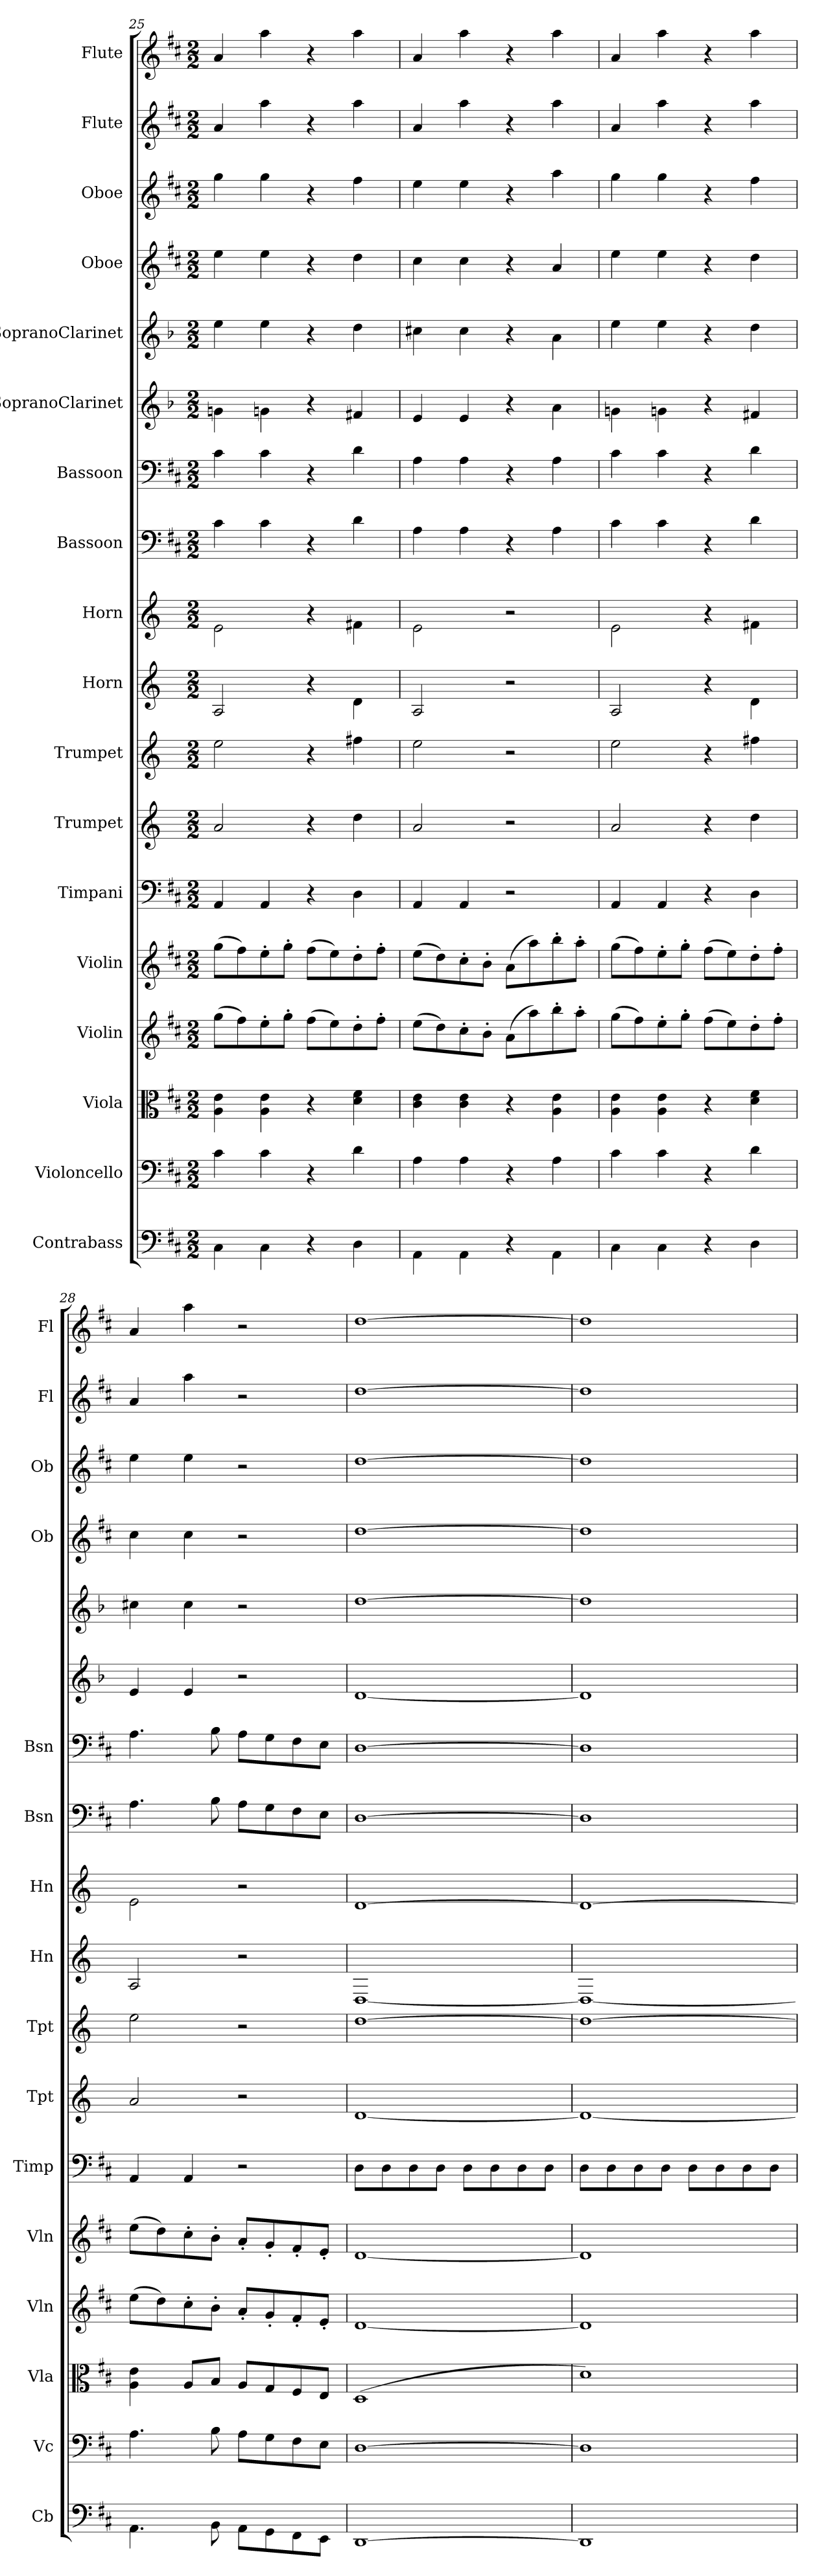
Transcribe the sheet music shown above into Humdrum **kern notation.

**kern	**kern	**kern	**kern	**kern	**kern	**kern	**kern	**kern	**kern	**kern	**kern	**kern	**kern	**kern	**kern	**kern	**kern
*part18	*part17	*part16	*part15	*part14	*part13	*part12	*part11	*part10	*part9	*part8	*part7	*part6	*part5	*part4	*part3	*part2	*part1
*staff18	*staff17	*staff16	*staff15	*staff14	*staff13	*staff12	*staff11	*staff10	*staff9	*staff8	*staff7	*staff6	*staff5	*staff4	*staff3	*staff2	*staff1
*I"Contrabass	*I"Violoncello	*I"Viola	*I"Violin	*I"Violin	*I"Timpani	*I"Trumpet	*I"Trumpet	*I"Horn	*I"Horn	*I"Bassoon	*I"Bassoon	*I"SopranoClarinet	*I"SopranoClarinet	*I"Oboe	*I"Oboe	*I"Flute	*I"Flute
*I'Cb	*I'Vc	*I'Vla	*I'Vln	*I'Vln	*I'Timp	*I'Tpt	*I'Tpt	*I'Hn	*I'Hn	*I'Bsn	*I'Bsn	*	*	*I'Ob	*I'Ob	*I'Fl	*I'Fl
*clefF4	*clefF4	*clefC3	*clefG2	*clefG2	*clefF4	*clefG2	*clefG2	*clefG2	*clefG2	*clefF4	*clefF4	*clefG2	*clefG2	*clefG2	*clefG2	*clefG2	*clefG2
*k[f#c#]	*k[f#c#]	*k[f#c#]	*k[f#c#]	*k[f#c#]	*k[f#c#]	*k[]	*k[]	*k[]	*k[]	*k[f#c#]	*k[f#c#]	*k[b-]	*k[b-]	*k[f#c#]	*k[f#c#]	*k[f#c#]	*k[f#c#]
*M2/2	*M2/2	*M2/2	*M2/2	*M2/2	*M2/2	*M2/2	*M2/2	*M2/2	*M2/2	*M2/2	*M2/2	*M2/2	*M2/2	*M2/2	*M2/2	*M2/2	*M2/2
=25	=25	=25	=25	=25	=25	=25	=25	=25	=25	=25	=25	=25	=25	=25	=25	=25	=25
4C#\	4c#\	4A\ 4e\	(8gg\L	(8gg\L	4AA/	2a/	2ee\	2A/	2e\	4c#\	4c#\	4gn\	4ee\	4ee\	4gg\	4a/	4a/
.	.	.	8ff#\)	8ff#\)	.	.	.	.	.	.	.	.	.	.	.	.	.
4C#\	4c#\	4A\ 4e\	8ee'\	8ee'\	4AA/	.	.	.	.	4c#\	4c#\	4gn\	4ee\	4ee\	4gg\	4aa\	4aa\
.	.	.	8gg'\J	8gg'\J	.	.	.	.	.	.	.	.	.	.	.	.	.
4r	4r	4r	(8ff#\L	(8ff#\L	4r	4r	4r	4r	4r	4r	4r	4r	4r	4r	4r	4r	4r
.	.	.	8ee\)	8ee\)	.	.	.	.	.	.	.	.	.	.	.	.	.
4D\	4d\	4d\ 4f#\	8dd'\	8dd'\	4D\	4dd\	4ff#X\	4d\	4f#X\	4d\	4d\	4f#X/	4dd\	4dd\	4ff#\	4aa\	4aa\
.	.	.	8ff#'\J	8ff#'\J	.	.	.	.	.	.	.	.	.	.	.	.	.
=26	=26	=26	=26	=26	=26	=26	=26	=26	=26	=26	=26	=26	=26	=26	=26	=26	=26
4AA\	4A\	4c#\ 4e\	(8ee\L	(8ee\L	4AA/	2a/	2ee\	2A/	2e\	4A\	4A\	4e/	4cc#X\	4cc#\	4ee\	4a/	4a/
.	.	.	8dd\)	8dd\)	.	.	.	.	.	.	.	.	.	.	.	.	.
4AA\	4A\	4c#\ 4e\	8cc#'\	8cc#'\	4AA/	.	.	.	.	4A\	4A\	4e/	4cc#\	4cc#\	4ee\	4aa\	4aa\
.	.	.	8b'\J	8b'\J	.	.	.	.	.	.	.	.	.	.	.	.	.
4r	4r	4r	(8a\L	(8a\L	2r	2r	2r	2r	2r	4r	4r	4r	4r	4r	4r	4r	4r
.	.	.	8aa\)	8aa\)	.	.	.	.	.	.	.	.	.	.	.	.	.
4AA\	4A\	4A\ 4e\	8bb'\	8bb'\	.	.	.	.	.	4A\	4A\	4a\	4a\	4a/	4aa\	4aa\	4aa\
.	.	.	8aa'\J	8aa'\J	.	.	.	.	.	.	.	.	.	.	.	.	.
=27	=27	=27	=27	=27	=27	=27	=27	=27	=27	=27	=27	=27	=27	=27	=27	=27	=27
4C#\	4c#\	4A\ 4e\	(8gg\L	(8gg\L	4AA/	2a/	2ee\	2A/	2e\	4c#\	4c#\	4gn\	4ee\	4ee\	4gg\	4a/	4a/
.	.	.	8ff#\)	8ff#\)	.	.	.	.	.	.	.	.	.	.	.	.	.
4C#\	4c#\	4A\ 4e\	8ee'\	8ee'\	4AA/	.	.	.	.	4c#\	4c#\	4gn\	4ee\	4ee\	4gg\	4aa\	4aa\
.	.	.	8gg'\J	8gg'\J	.	.	.	.	.	.	.	.	.	.	.	.	.
4r	4r	4r	(8ff#\L	(8ff#\L	4r	4r	4r	4r	4r	4r	4r	4r	4r	4r	4r	4r	4r
.	.	.	8ee\)	8ee\)	.	.	.	.	.	.	.	.	.	.	.	.	.
4D\	4d\	4d\ 4f#\	8dd'\	8dd'\	4D\	4dd\	4ff#X\	4d\	4f#X\	4d\	4d\	4f#X/	4dd\	4dd\	4ff#\	4aa\	4aa\
.	.	.	8ff#'\J	8ff#'\J	.	.	.	.	.	.	.	.	.	.	.	.	.
=28	=28	=28	=28	=28	=28	=28	=28	=28	=28	=28	=28	=28	=28	=28	=28	=28	=28
4.AA\	4.A\	4A\ 4e\	(8ee\L	(8ee\L	4AA/	2a/	2ee\	2A/	2e\	4.A\	4.A\	4e/	4cc#X\	4cc#\	4ee\	4a/	4a/
.	.	.	8dd\)	8dd\)	.	.	.	.	.	.	.	.	.	.	.	.	.
.	.	8A/L	8cc#'\	8cc#'\	4AA/	.	.	.	.	.	.	4e/	4cc#\	4cc#\	4ee\	4aa\	4aa\
8BB\	8B\	8B/J	8b'\J	8b'\J	.	.	.	.	.	8B\	8B\	.	.	.	.	.	.
8AA\L	8A\L	8A/L	8a'/L	8a'/L	2r	2r	2r	2r	2r	8A\L	8A\L	2r	2r	2r	2r	2r	2r
8GG\	8G\	8G/	8g'/	8g'/	.	.	.	.	.	8G\	8G\	.	.	.	.	.	.
8FF#\	8F#\	8F#/	8f#'/	8f#'/	.	.	.	.	.	8F#\	8F#\	.	.	.	.	.	.
8EE\J	8E\J	8E/J	8e'/J	8e'/J	.	.	.	.	.	8E\J	8E\J	.	.	.	.	.	.
=29	=29	=29	=29	=29	=29	=29	=29	=29	=29	=29	=29	=29	=29	=29	=29	=29	=29
[1DD\	[1D\	(1D/	[1d/	[1d/	8D\L	[1d/	[1dd\	[1D/	[1d\	[1D\	[1D\	[1d/	[1dd\	[1dd\	[1dd\	[1dd\	[1dd\
.	.	.	.	.	8D\	.	.	.	.	.	.	.	.	.	.	.	.
.	.	.	.	.	8D\	.	.	.	.	.	.	.	.	.	.	.	.
.	.	.	.	.	8D\J	.	.	.	.	.	.	.	.	.	.	.	.
.	.	.	.	.	8D\L	.	.	.	.	.	.	.	.	.	.	.	.
.	.	.	.	.	8D\	.	.	.	.	.	.	.	.	.	.	.	.
.	.	.	.	.	8D\	.	.	.	.	.	.	.	.	.	.	.	.
.	.	.	.	.	8D\J	.	.	.	.	.	.	.	.	.	.	.	.
=30	=30	=30	=30	=30	=30	=30	=30	=30	=30	=30	=30	=30	=30	=30	=30	=30	=30
1DD\]	1D\]	1d\)	1d/]	1d/]	8D\L	1d/_	1dd\_	1D/_	1d\_	1D\]	1D\]	1d/]	1dd\]	1dd\]	1dd\]	1dd\]	1dd\]
.	.	.	.	.	8D\	.	.	.	.	.	.	.	.	.	.	.	.
.	.	.	.	.	8D\	.	.	.	.	.	.	.	.	.	.	.	.
.	.	.	.	.	8D\J	.	.	.	.	.	.	.	.	.	.	.	.
.	.	.	.	.	8D\L	.	.	.	.	.	.	.	.	.	.	.	.
.	.	.	.	.	8D\	.	.	.	.	.	.	.	.	.	.	.	.
.	.	.	.	.	8D\	.	.	.	.	.	.	.	.	.	.	.	.
.	.	.	.	.	8D\J	.	.	.	.	.	.	.	.	.	.	.	.
=	=	=	=	=	=	=	=	=	=	=	=	=	=	=	=	=	=
*-	*-	*-	*-	*-	*-	*-	*-	*-	*-	*-	*-	*-	*-	*-	*-	*-	*-
